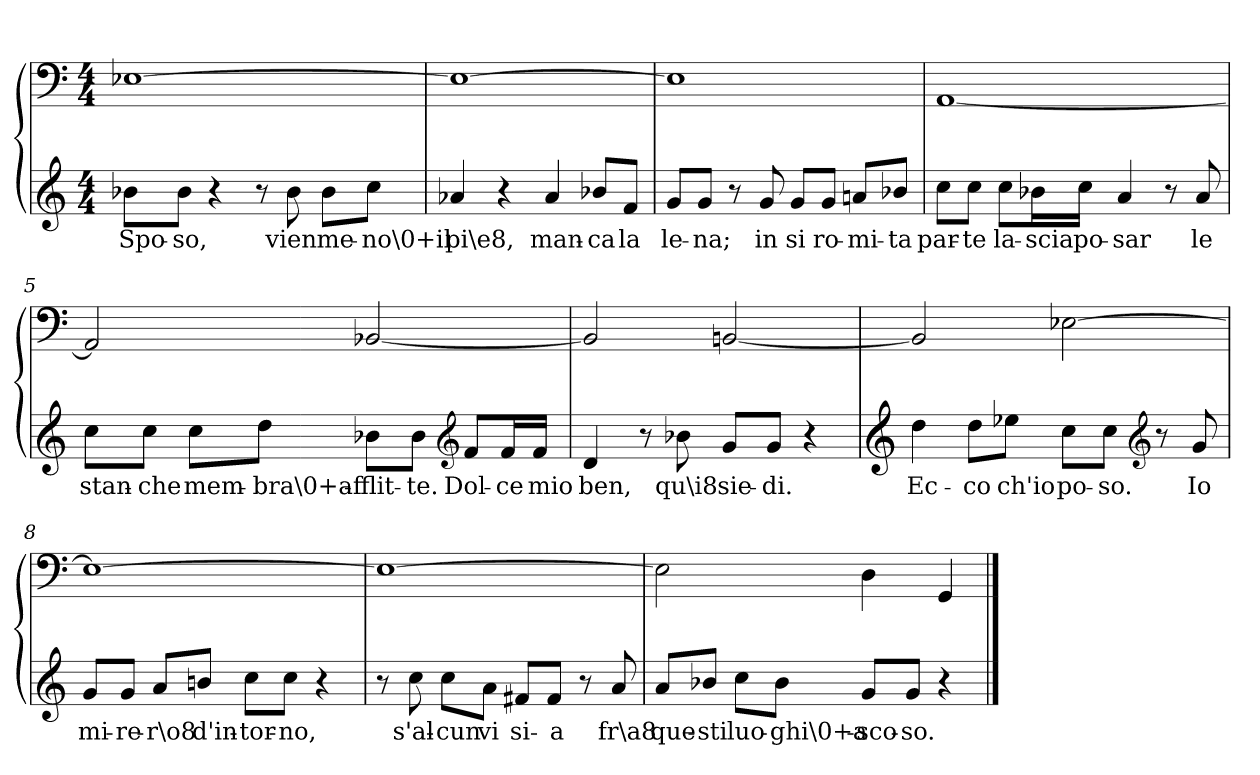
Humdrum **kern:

**kern	**text	**kern
*part1	*part1	*part1
*staff2	*staff2	*staff1
*clefG2	*	*clefF4
*k[]	*	*k[]
*a:	*	*a:
*M4/4	*	*M4/4
=1	=1	=1
8b-X\L	Spo-	[1E-X\
8b-\J	-so,	.
4r	.	.
8r	.	.
8b-\	vien	.
8b-\L	me-	.
8cc\J	-no\0+il	.
=2	=2	=2
4a-X/	pi\e8,	1E-\_
4r	.	.
4a-/	man-	.
8b-X/L	-ca	.
8f/J	la	.
=3	=3	=3
8g/L	le-	1E-\]
8g/J	-na;	.
8r	.	.
8g/	in	.
8g/L	si	.
8g/J	ro-	.
8an/L	-mi-	.
8b-X/J	-ta	.
=4	=4	=4
8cc\L	par-	[1AA/
8cc\J	-te	.
8cc\L	la-	.
16b-X\L	-scia	.
16cc\JJ	po-	.
4a/	-sar	.
8r	.	.
8a/	le	.
=5	=5	=5
8cc\L	stan-	2AA/]
8cc\J	-che	.
8cc\L	mem-	.
8dd\J	-bra\0+af-	.
8b-X\L	-flit-	[2BB-X/
8b-\J	-te.	.
*clefG2	*	*
8f/L	Dol-	.
16f/L	-ce	.
16f/JJ	mio	.
=6	=6	=6
4d/	ben,	2BB-/]
8r	.	.
8b-X\	qu\i8	.
8g/L	sie-	[2BBn/
8g/J	-di.	.
4r	.	.
=7	=7	=7
*clefG2	*	*
4dd\	Ec-	2BB/]
8dd\L	-co	.
8ee-X\J	ch'io	.
8cc\L	po-	[2E-X\
8cc\J	-so.	.
*clefG2	*	*
8r	.	.
8g/	Io	.
=8	=8	=8
8g/L	mi-	1E-\_
8g/J	-re-	.
8a/L	-r\o8	.
8bn/J	d'in-	.
8cc\L	-tor-	.
8cc\J	-no,	.
4r	.	.
=9	=9	=9
8r	.	1E-\_
8cc\	s'al-	.
8cc\L	-cun	.
8a\J	vi	.
8f#X/L	si-	.
8f#/J	-a	.
8r	.	.
8a/	fr\a8	.
=10	=10	=10
8a/L	que-	2E-\]
8b-X/J	-sti	.
8cc\L	luo-	.
8b-\J	-ghi\0+a-	.
8g/L	-sco-	4D\
8g/J	-so.	.
4r	.	4GG/
==	==	==
*-	*-	*-
